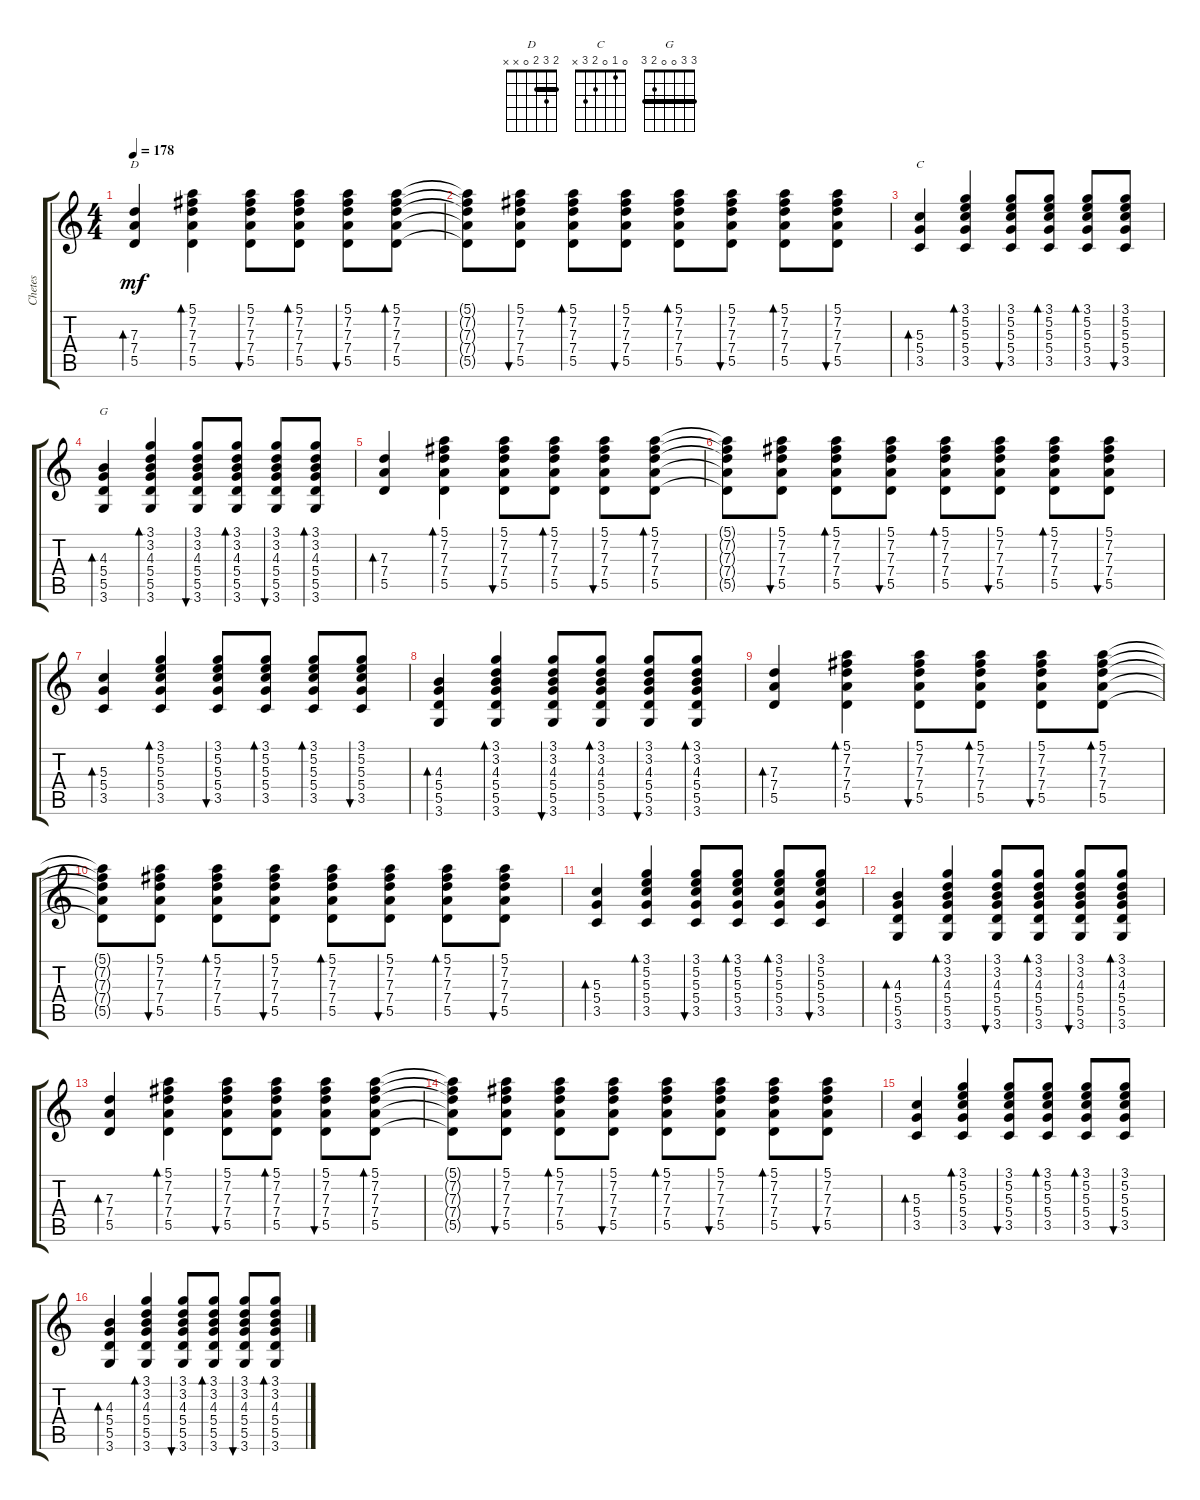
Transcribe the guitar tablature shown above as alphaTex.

\track ("Chetes" "Chetes") {instrument acousticguitarsteel}
\staff {score tabs}
\tuning (E4 B3 G3 D3 A2 E2) {hide}
\chord ("D" 2 3 2 0 x x) {barre 2}
\chord ("C" 0 1 0 2 3 x)
\chord ("G" 3 3 0 0 2 3) {barre 3}
\ts (4 4)
\tempo 178
\clef g2
\ks c
(7.3 7.4 5.5).4{bd 30 ch "D" dy mf} (5.1 7.2 7.3 7.4 5.5).4{bd 60} (5.1 7.2 7.3 7.4 5.5).8{bu 60} (5.1 7.2 7.3 7.4 5.5).8{bd 60} (5.1 7.2 7.3 7.4 5.5).8{bu 60} (5.1 7.2 7.3 7.4 5.5).8{bd 60} |
(5.1{t} 7.2{t} 7.3{t} 7.4{t} 5.5{t}).8 (5.1 7.2 7.3 7.4 5.5).8{bu 60} (5.1 7.2 7.3 7.4 5.5).8{bd 60} (5.1 7.2 7.3 7.4 5.5).8{bu 60} (5.1 7.2 7.3 7.4 5.5).8{bd 60} (5.1 7.2 7.3 7.4 5.5).8{bu 60} (5.1 7.2 7.3 7.4 5.5).8{bd 60} (5.1 7.2 7.3 7.4 5.5).8{bu 60} |
(5.3 5.4 3.5).4{bd 30 ch "C"} (3.1 5.2 5.3 5.4 3.5).4{bd 60} (3.1 5.2 5.3 5.4 3.5).8{bu 60} (3.1 5.2 5.3 5.4 3.5).8{bd 60} (3.1 5.2 5.3 5.4 3.5).8{bd 60} (3.1 5.2 5.3 5.4 3.5).8{bu 60} |
(4.3 5.4 5.5 3.6).4{bd 30 ch "G"} (3.1 3.2 4.3 5.4 5.5 3.6).4{bd 60} (3.1 3.2 4.3 5.4 5.5 3.6).8{bu 60} (3.1 3.2 4.3 5.4 5.5 3.6).8{bd 60} (3.1 3.2 4.3 5.4 5.5 3.6).8{bu 60} (3.1 3.2 4.3 5.4 5.5 3.6).8{bd 60} |
(7.3 7.4 5.5).4{bd 30} (5.1 7.2 7.3 7.4 5.5).4{bd 60} (5.1 7.2 7.3 7.4 5.5).8{bu 60} (5.1 7.2 7.3 7.4 5.5).8{bd 60} (5.1 7.2 7.3 7.4 5.5).8{bu 60} (5.1 7.2 7.3 7.4 5.5).8{bd 60} |
(5.1{t} 7.2{t} 7.3{t} 7.4{t} 5.5{t}).8 (5.1 7.2 7.3 7.4 5.5).8{bu 60} (5.1 7.2 7.3 7.4 5.5).8{bd 60} (5.1 7.2 7.3 7.4 5.5).8{bu 60} (5.1 7.2 7.3 7.4 5.5).8{bd 60} (5.1 7.2 7.3 7.4 5.5).8{bu 60} (5.1 7.2 7.3 7.4 5.5).8{bd 60} (5.1 7.2 7.3 7.4 5.5).8{bu 60} |
(5.3 5.4 3.5).4{bd 30} (3.1 5.2 5.3 5.4 3.5).4{bd 60} (3.1 5.2 5.3 5.4 3.5).8{bu 60} (3.1 5.2 5.3 5.4 3.5).8{bd 60} (3.1 5.2 5.3 5.4 3.5).8{bd 60} (3.1 5.2 5.3 5.4 3.5).8{bu 60} |
(4.3 5.4 5.5 3.6).4{bd 30} (3.1 3.2 4.3 5.4 5.5 3.6).4{bd 60} (3.1 3.2 4.3 5.4 5.5 3.6).8{bu 60} (3.1 3.2 4.3 5.4 5.5 3.6).8{bd 60} (3.1 3.2 4.3 5.4 5.5 3.6).8{bu 60} (3.1 3.2 4.3 5.4 5.5 3.6).8{bd 60} |
(7.3 7.4 5.5).4{bd 30} (5.1 7.2 7.3 7.4 5.5).4{bd 60} (5.1 7.2 7.3 7.4 5.5).8{bu 60} (5.1 7.2 7.3 7.4 5.5).8{bd 60} (5.1 7.2 7.3 7.4 5.5).8{bu 60} (5.1 7.2 7.3 7.4 5.5).8{bd 60} |
(5.1{t} 7.2{t} 7.3{t} 7.4{t} 5.5{t}).8 (5.1 7.2 7.3 7.4 5.5).8{bu 60} (5.1 7.2 7.3 7.4 5.5).8{bd 60} (5.1 7.2 7.3 7.4 5.5).8{bu 60} (5.1 7.2 7.3 7.4 5.5).8{bd 60} (5.1 7.2 7.3 7.4 5.5).8{bu 60} (5.1 7.2 7.3 7.4 5.5).8{bd 60} (5.1 7.2 7.3 7.4 5.5).8{bu 60} |
(5.3 5.4 3.5).4{bd 30} (3.1 5.2 5.3 5.4 3.5).4{bd 60} (3.1 5.2 5.3 5.4 3.5).8{bu 60} (3.1 5.2 5.3 5.4 3.5).8{bd 60} (3.1 5.2 5.3 5.4 3.5).8{bd 60} (3.1 5.2 5.3 5.4 3.5).8{bu 60} |
(4.3 5.4 5.5 3.6).4{bd 30} (3.1 3.2 4.3 5.4 5.5 3.6).4{bd 60} (3.1 3.2 4.3 5.4 5.5 3.6).8{bu 60} (3.1 3.2 4.3 5.4 5.5 3.6).8{bd 60} (3.1 3.2 4.3 5.4 5.5 3.6).8{bu 60} (3.1 3.2 4.3 5.4 5.5 3.6).8{bd 60} |
(7.3 7.4 5.5).4{bd 30} (5.1 7.2 7.3 7.4 5.5).4{bd 60} (5.1 7.2 7.3 7.4 5.5).8{bu 60} (5.1 7.2 7.3 7.4 5.5).8{bd 60} (5.1 7.2 7.3 7.4 5.5).8{bu 60} (5.1 7.2 7.3 7.4 5.5).8{bd 60} |
(5.1{t} 7.2{t} 7.3{t} 7.4{t} 5.5{t}).8 (5.1 7.2 7.3 7.4 5.5).8{bu 60} (5.1 7.2 7.3 7.4 5.5).8{bd 60} (5.1 7.2 7.3 7.4 5.5).8{bu 60} (5.1 7.2 7.3 7.4 5.5).8{bd 60} (5.1 7.2 7.3 7.4 5.5).8{bu 60} (5.1 7.2 7.3 7.4 5.5).8{bd 60} (5.1 7.2 7.3 7.4 5.5).8{bu 60} |
(5.3 5.4 3.5).4{bd 30} (3.1 5.2 5.3 5.4 3.5).4{bd 60} (3.1 5.2 5.3 5.4 3.5).8{bu 60} (3.1 5.2 5.3 5.4 3.5).8{bd 60} (3.1 5.2 5.3 5.4 3.5).8{bd 60} (3.1 5.2 5.3 5.4 3.5).8{bu 60} |
(4.3 5.4 5.5 3.6).4{bd 30} (3.1 3.2 4.3 5.4 5.5 3.6).4{bd 60} (3.1 3.2 4.3 5.4 5.5 3.6).8{bu 60} (3.1 3.2 4.3 5.4 5.5 3.6).8{bd 60} (3.1 3.2 4.3 5.4 5.5 3.6).8{bu 60} (3.1 3.2 4.3 5.4 5.5 3.6).8{bd 60}
